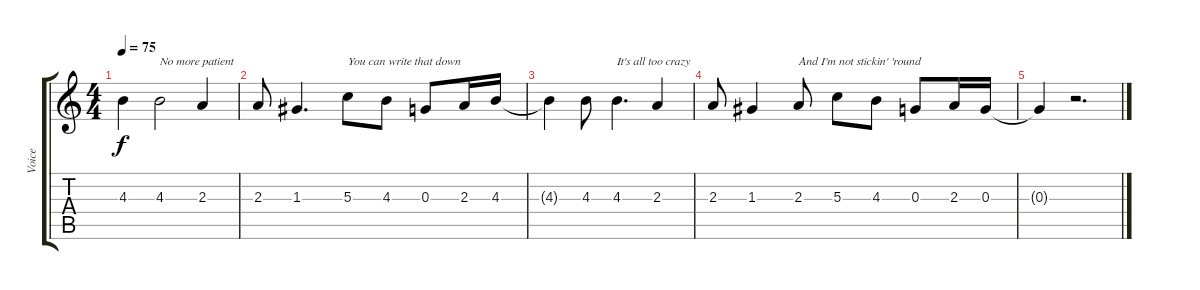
\track ("Voice" "Voice") {instrument contrabass}
\staff {score tabs}
\tuning (E4 B3 G3 D3 A2 E2) {hide}
\ts (4 4)
\tempo 75
\clef g2
\ks c
4.3{t}.4{dy f} 4.3.2{txt "No more patient"} 2.3.4 |
2.3.8 1.3.4{d} 5.3.8{txt "You can write that down"} 4.3.8 0.3.8 2.3.16 4.3.16 |
4.3{t}.4 4.3.8 4.3.4{d txt "It's all too crazy"} 2.3.4 |
2.3.8 1.3.4 2.3.8{txt "And I'm not stickin' 'round"} 5.3.8 4.3.8 0.3.8 2.3.16 0.3.16 |
0.3{t}.4 r.2{d}
